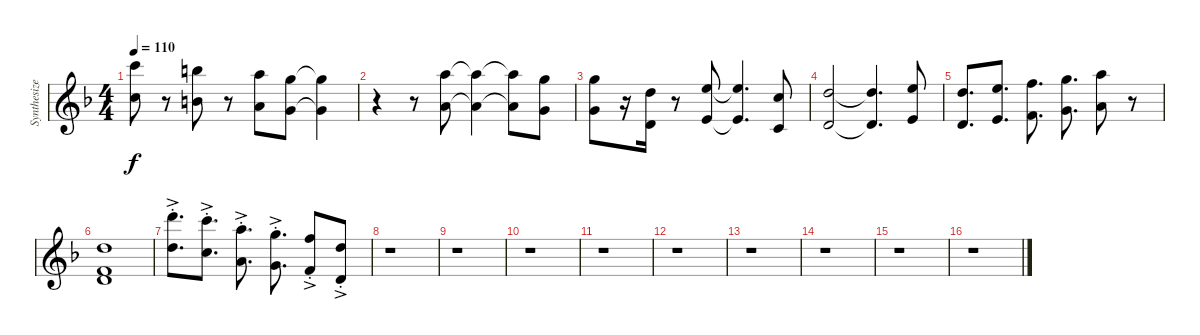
\track ("Synthesizer" "Synthesize") {instrument synthbrass1}
\staff {score}
\tuning (E4 B3 G3 D3 A2 E2 B1) {hide}
\ts (4 4)
\tempo 110
\clef g2
\ks dminor
(20.1 13.2).8{dy f} r.8 (19.1 12.2).8 r.8 (17.1 10.2).8 (15.1 8.2).8 (15.1{t} 8.2{t}).4 |
r.4 r.8 (17.1 10.2).8 (17.1{t} 10.2{t}).4 (17.1{t} 10.2{t}).8 (15.1 8.2).8 |
(15.1 8.2).8 r.16 (10.1 3.2).16 r.8 (12.1 5.2).8 (12.1{t} 5.2{t}).4{d} (8.1 1.2).8 |
(10.1 3.2).2 (10.1{t} 3.2{t}).4{d} (12.1 5.2).8 |
(10.1 3.2).8{d} (12.1 5.2).8{d} (13.1 6.2).8{d} (15.1 8.2).8{d} (17.1 10.2).8 r.8 |
(10.1 3.2 10.3).1 |
(22.1{ac st} 15.2{ac st}).8{d} (20.1{ac st} 13.2{ac st}).8{d} (17.1{ac st} 10.2{ac st}).8{d} (15.1{ac st} 8.2{ac st}).8{d} (13.1{ac st} 6.2).8 (10.1{ac st} 3.2).8 |
r.1 |
r.1 |
r.1 |
r.1 |
r.1 |
r.1 |
r.1 |
r.1 |
r.1
